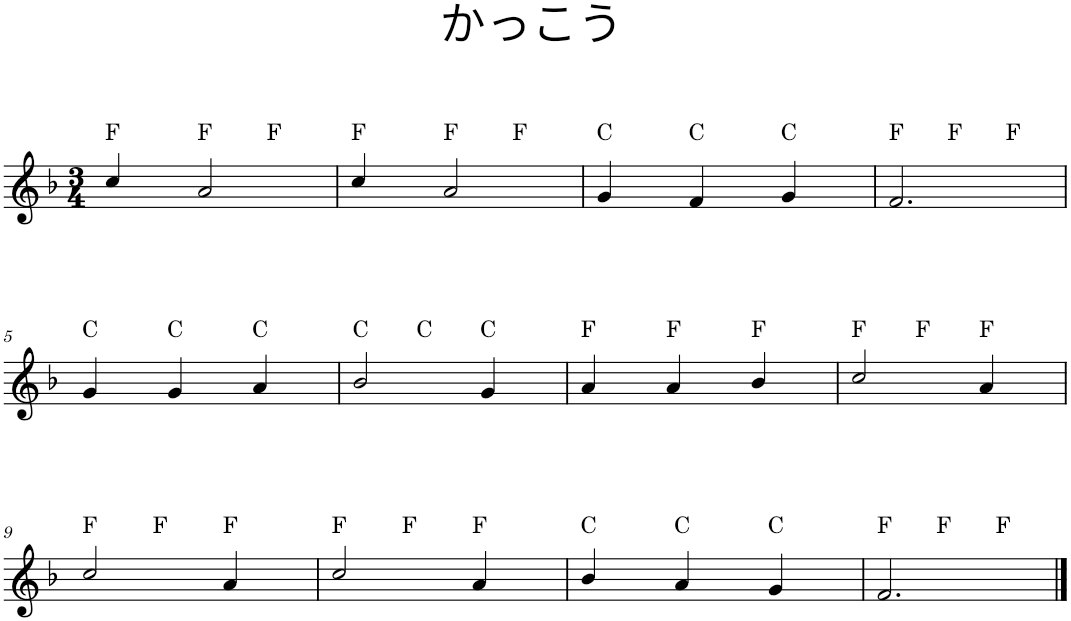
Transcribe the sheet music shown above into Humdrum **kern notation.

**kern	**harte
*part1	*part1
*staff1	*
*I"Piano	*
*I'Pno.	*
*clefG2	*
*k[b-]	*
*M3/4	*
=1	=1
*^	*
4cc/	2ryy	F:maj
2a/	.	F:maj
.	4ryy	F:maj
=2	=2	=2
4cc/	2ryy	F:maj
2a/	.	F:maj
.	4ryy	F:maj
*v	*v	*
=3	=3
4g/	C:maj
4f/	C:maj
4g/	C:maj
=4	=4
*^	*
*	*^	*
2.f/	4ryy	2ryy	F:maj
.	2ryy	.	F:maj
.	.	4ryy	F:maj
*v	*v	*v	*
!!LO:LB:g=z
=5	=5
4g/	C:maj
4g/	C:maj
4a/	C:maj
=6	=6
*^	*
2b-/	4ryy	C:maj
.	2ryy	C:maj
4g/	.	C:maj
*v	*v	*
=7	=7
4a/	F:maj
4a/	F:maj
4b-/	F:maj
=8	=8
*^	*
2cc/	4ryy	F:maj
.	2ryy	F:maj
4a/	.	F:maj
!!LO:LB:g=z	!!
=9	=9	=9
2cc/	4ryy	F:maj
.	2ryy	F:maj
4a/	.	F:maj
=10	=10	=10
2cc/	4ryy	F:maj
.	2ryy	F:maj
4a/	.	F:maj
*v	*v	*
=11	=11
4b-/	C:maj
4a/	C:maj
4g/	C:maj
=12	=12
*^	*
*	*^	*
2.f/	4ryy	2ryy	F:maj
.	2ryy	.	F:maj
.	.	4ryy	F:maj
*v	*v	*v	*
==	==
*-	*-
